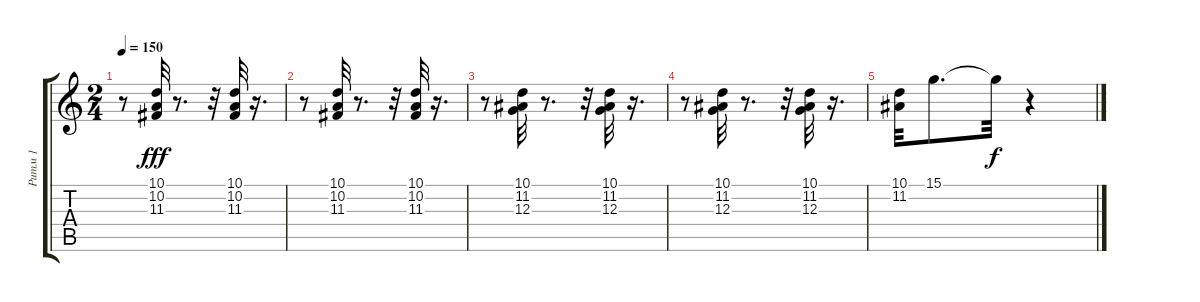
\track ("Ритм 1" "Ритм 1") {instrument accordion}
\staff {score tabs}
\tuning (E4 B3 G3 D3 A2 E2) {hide}
\ts (2 4)
\tempo 150
\clef g2
\ks c
r.8{dy fff} (10.1 10.2 11.3).32 r.8{d} r.32 (10.1 10.2 11.3).32 r.16{d} |
r.8 (10.1 10.2 11.3).32 r.8{d} r.32 (10.1 10.2 11.3).32 r.16{d} |
r.8 (10.1 11.2 12.3).32 r.8{d} r.32 (10.1 11.2 12.3).32 r.16{d} |
r.8 (10.1 11.2 12.3).32 r.8{d} r.32 (10.1 11.2 12.3).32 r.16{d} |
(10.1 11.2).32 15.1.8{d} 15.1{t}.32{dy f} r.4
